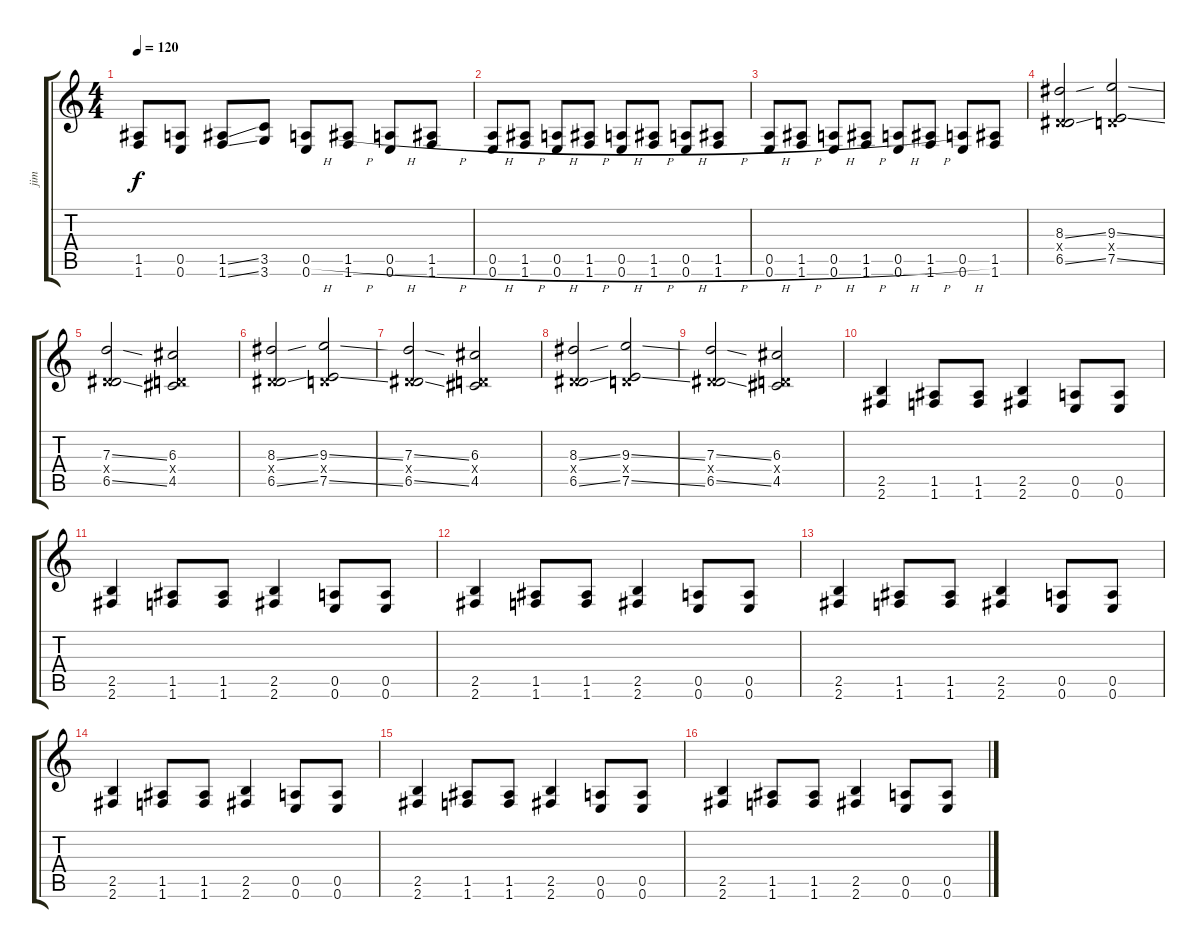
\track ("jim" "jim") {instrument distortionguitar}
\staff {score tabs}
\tuning (E4 B3 G3 D3 A2 E2) {hide}
\ts (4 4)
\tempo 120
\clef g2
\ks c
(1.5 1.6).8{dy f} (0.5 0.6).8 (1.5{ss} 1.6{ss}).8 (3.5 3.6).8 (0.5{h} 0.6).8 (1.5{h} 1.6).8 (0.5{h} 0.6).8 (1.5{h} 1.6).8 |
(0.5{h} 0.6).8 (1.5{h} 1.6).8 (0.5{h} 0.6).8 (1.5{h} 1.6).8 (0.5{h} 0.6).8 (1.5{h} 1.6).8 (0.5{h} 0.6).8 (1.5{h} 1.6).8 |
(0.5{h} 0.6).8 (1.5{h} 1.6).8 (0.5{h} 0.6).8 (1.5{h} 1.6).8 (0.5{h} 0.6).8 (1.5{h} 1.6).8 (0.5{h} 0.6).8 (1.5 1.6).8 |
(8.3{ss} 0.4{x} 6.5{ss}).2 (9.3{ss} 0.4{x} 7.5{ss}).2 |
(7.3{ss} 0.4{x} 6.5{ss}).2 (6.3 0.4{x} 4.5).2 |
(8.3{ss} 0.4{x} 6.5{ss}).2 (9.3{ss} 0.4{x} 7.5{ss}).2 |
(7.3{ss} 0.4{x} 6.5{ss}).2 (6.3 0.4{x} 4.5).2 |
(8.3{ss} 0.4{x} 6.5{ss}).2 (9.3{ss} 0.4{x} 7.5{ss}).2 |
(7.3{ss} 0.4{x} 6.5{ss}).2 (6.3 0.4{x} 4.5).2 |
(2.5 2.6).4 (1.5 1.6).8 (1.5 1.6).8 (2.5 2.6).4 (0.5 0.6).8 (0.5 0.6).8 |
(2.5 2.6).4 (1.5 1.6).8 (1.5 1.6).8 (2.5 2.6).4 (0.5 0.6).8 (0.5 0.6).8 |
(2.5 2.6).4 (1.5 1.6).8 (1.5 1.6).8 (2.5 2.6).4 (0.5 0.6).8 (0.5 0.6).8 |
(2.5 2.6).4 (1.5 1.6).8 (1.5 1.6).8 (2.5 2.6).4 (0.5 0.6).8 (0.5 0.6).8 |
(2.5 2.6).4 (1.5 1.6).8 (1.5 1.6).8 (2.5 2.6).4 (0.5 0.6).8 (0.5 0.6).8 |
(2.5 2.6).4 (1.5 1.6).8 (1.5 1.6).8 (2.5 2.6).4 (0.5 0.6).8 (0.5 0.6).8 |
(2.5 2.6).4 (1.5 1.6).8 (1.5 1.6).8 (2.5 2.6).4 (0.5 0.6).8 (0.5 0.6).8
